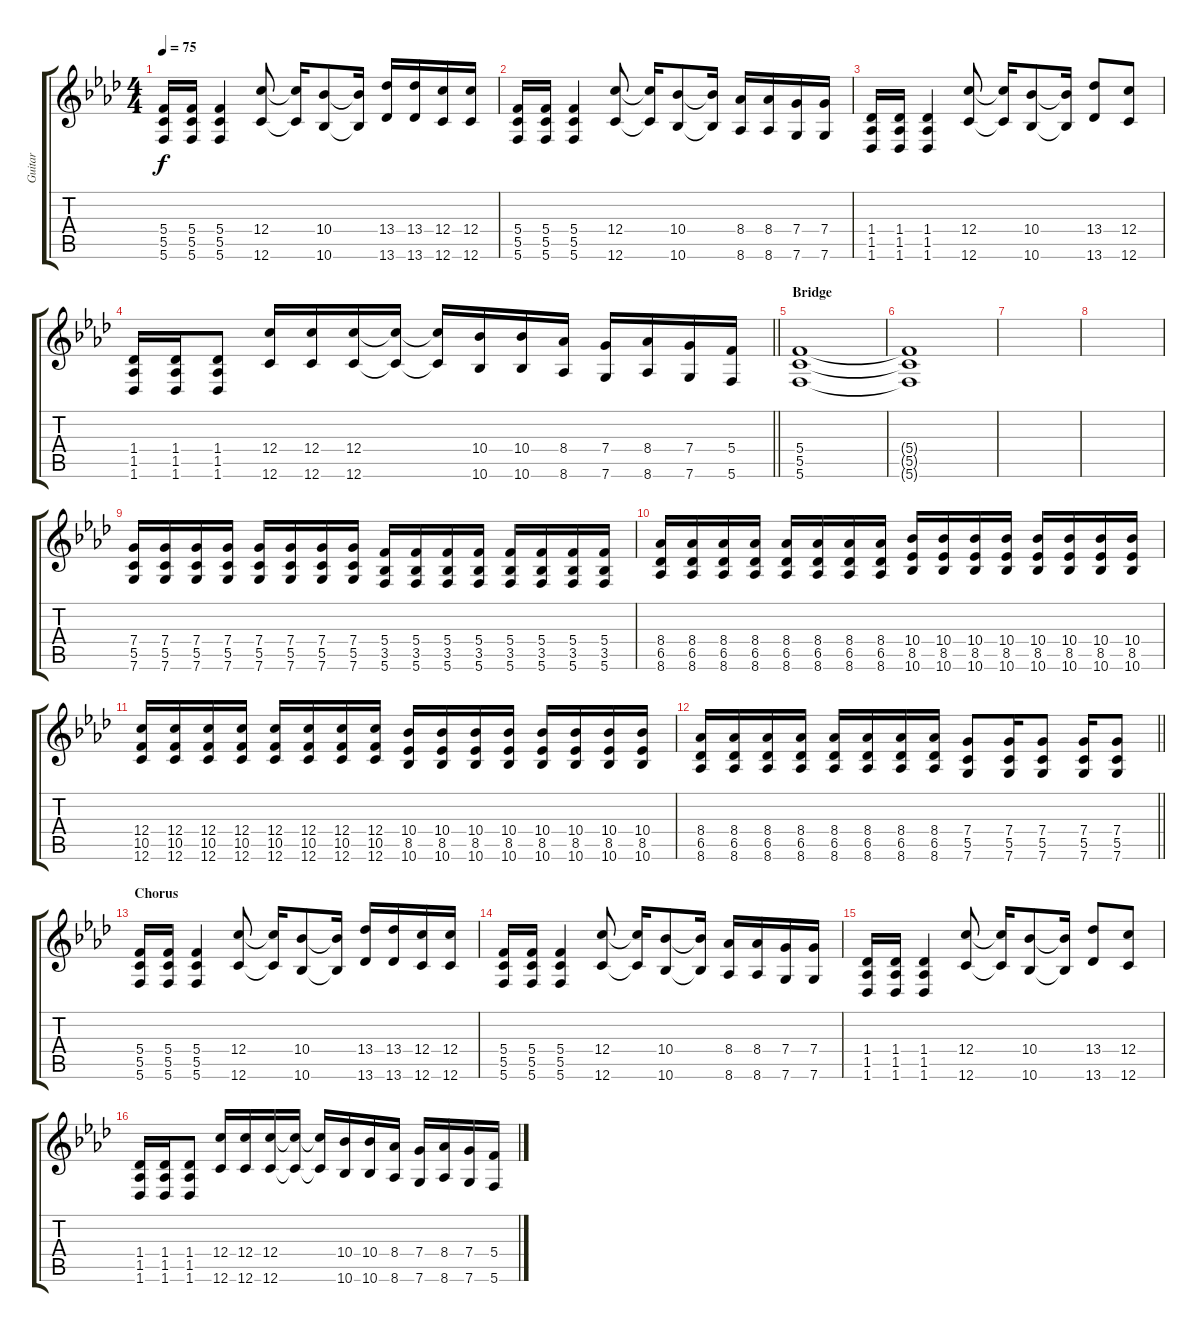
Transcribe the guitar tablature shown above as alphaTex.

\track ("Guitar" "Guitar") {instrument distortionguitar}
\staff {score tabs}
\tuning (D4 A3 F3 C3 G2 C2) {hide}
\ts (4 4)
\tempo 75
\clef g2
\ks ab
(5.4 5.5 5.6).16{dy f} (5.4 5.5 5.6).16 (5.4 5.5 5.6).4 (12.4 12.6).8 (12.4{t} 12.6{t}).16 (10.4 10.6).8 (10.4{t} 10.6{t}).16 (13.4 13.6).16 (13.4 13.6).16 (12.4 12.6).16 (12.4 12.6).16 |
(5.4 5.5 5.6).16 (5.4 5.5 5.6).16 (5.4 5.5 5.6).4 (12.4 12.6).8 (12.4{t} 12.6{t}).16 (10.4 10.6).8 (10.4{t} 10.6{t}).16 (8.4 8.6).16 (8.4 8.6).16 (7.4 7.6).16 (7.4 7.6).16 |
(1.4 1.5 1.6).16 (1.4 1.5 1.6).16 (1.4 1.5 1.6).4 (12.4 12.6).8 (12.4{t} 12.6{t}).16 (10.4 10.6).8 (10.4{t} 10.6{t}).16 (13.4 13.6).8 (12.4 12.6).8 |
\barLineRight lightlight
(1.4 1.5 1.6).16 (1.4 1.5 1.6).16 (1.4 1.5 1.6).8 (12.4 12.6).16 (12.4 12.6).16 (12.4 12.6).16 (12.4{t} 12.6{t}).16 (12.4{t} 12.6{t}).16 (10.4 10.6).16 (10.4 10.6).16 (8.4 8.6).16 (7.4 7.6).16 (8.4 8.6).16 (7.4 7.6).16 (5.4 5.6).16 |
\section ("" "Bridge")
(5.4 5.5 5.6).1 |
(5.4{t} 5.5{t} 5.6{t}).1 |
|
|
(7.4 5.5 7.6).16 (7.4 5.5 7.6).16 (7.4 5.5 7.6).16 (7.4 5.5 7.6).16 (7.4 5.5 7.6).16 (7.4 5.5 7.6).16 (7.4 5.5 7.6).16 (7.4 5.5 7.6).16 (5.4 3.5 5.6).16 (5.4 3.5 5.6).16 (5.4 3.5 5.6).16 (5.4 3.5 5.6).16 (5.4 3.5 5.6).16 (5.4 3.5 5.6).16 (5.4 3.5 5.6).16 (5.4 3.5 5.6).16 |
(8.4 6.5 8.6).16 (8.4 6.5 8.6).16 (8.4 6.5 8.6).16 (8.4 6.5 8.6).16 (8.4 6.5 8.6).16 (8.4 6.5 8.6).16 (8.4 6.5 8.6).16 (8.4 6.5 8.6).16 (10.4 8.5 10.6).16 (10.4 8.5 10.6).16 (10.4 8.5 10.6).16 (10.4 8.5 10.6).16 (10.4 8.5 10.6).16 (10.4 8.5 10.6).16 (10.4 8.5 10.6).16 (10.4 8.5 10.6).16 |
(12.4 10.5 12.6).16 (12.4 10.5 12.6).16 (12.4 10.5 12.6).16 (12.4 10.5 12.6).16 (12.4 10.5 12.6).16 (12.4 10.5 12.6).16 (12.4 10.5 12.6).16 (12.4 10.5 12.6).16 (10.4 8.5 10.6).16 (10.4 8.5 10.6).16 (10.4 8.5 10.6).16 (10.4 8.5 10.6).16 (10.4 8.5 10.6).16 (10.4 8.5 10.6).16 (10.4 8.5 10.6).16 (10.4 8.5 10.6).16 |
\barLineRight lightlight
(8.4 6.5 8.6).16 (8.4 6.5 8.6).16 (8.4 6.5 8.6).16 (8.4 6.5 8.6).16 (8.4 6.5 8.6).16 (8.4 6.5 8.6).16 (8.4 6.5 8.6).16 (8.4 6.5 8.6).16 (7.4 5.5 7.6).8 (7.4 5.5 7.6).16 (7.4 5.5 7.6).8 (7.4 5.5 7.6).16 (7.4 5.5 7.6).8 |
\section ("" "Chorus")
(5.4 5.5 5.6).16 (5.4 5.5 5.6).16 (5.4 5.5 5.6).4 (12.4 12.6).8 (12.4{t} 12.6{t}).16 (10.4 10.6).8 (10.4{t} 10.6{t}).16 (13.4 13.6).16 (13.4 13.6).16 (12.4 12.6).16 (12.4 12.6).16 |
(5.4 5.5 5.6).16 (5.4 5.5 5.6).16 (5.4 5.5 5.6).4 (12.4 12.6).8 (12.4{t} 12.6{t}).16 (10.4 10.6).8 (10.4{t} 10.6{t}).16 (8.4 8.6).16 (8.4 8.6).16 (7.4 7.6).16 (7.4 7.6).16 |
(1.4 1.5 1.6).16 (1.4 1.5 1.6).16 (1.4 1.5 1.6).4 (12.4 12.6).8 (12.4{t} 12.6{t}).16 (10.4 10.6).8 (10.4{t} 10.6{t}).16 (13.4 13.6).8 (12.4 12.6).8 |
(1.4 1.5 1.6).16 (1.4 1.5 1.6).16 (1.4 1.5 1.6).8 (12.4 12.6).16 (12.4 12.6).16 (12.4 12.6).16 (12.4{t} 12.6{t}).16 (12.4{t} 12.6{t}).16 (10.4 10.6).16 (10.4 10.6).16 (8.4 8.6).16 (7.4 7.6).16 (8.4 8.6).16 (7.4 7.6).16 (5.4 5.6).16
